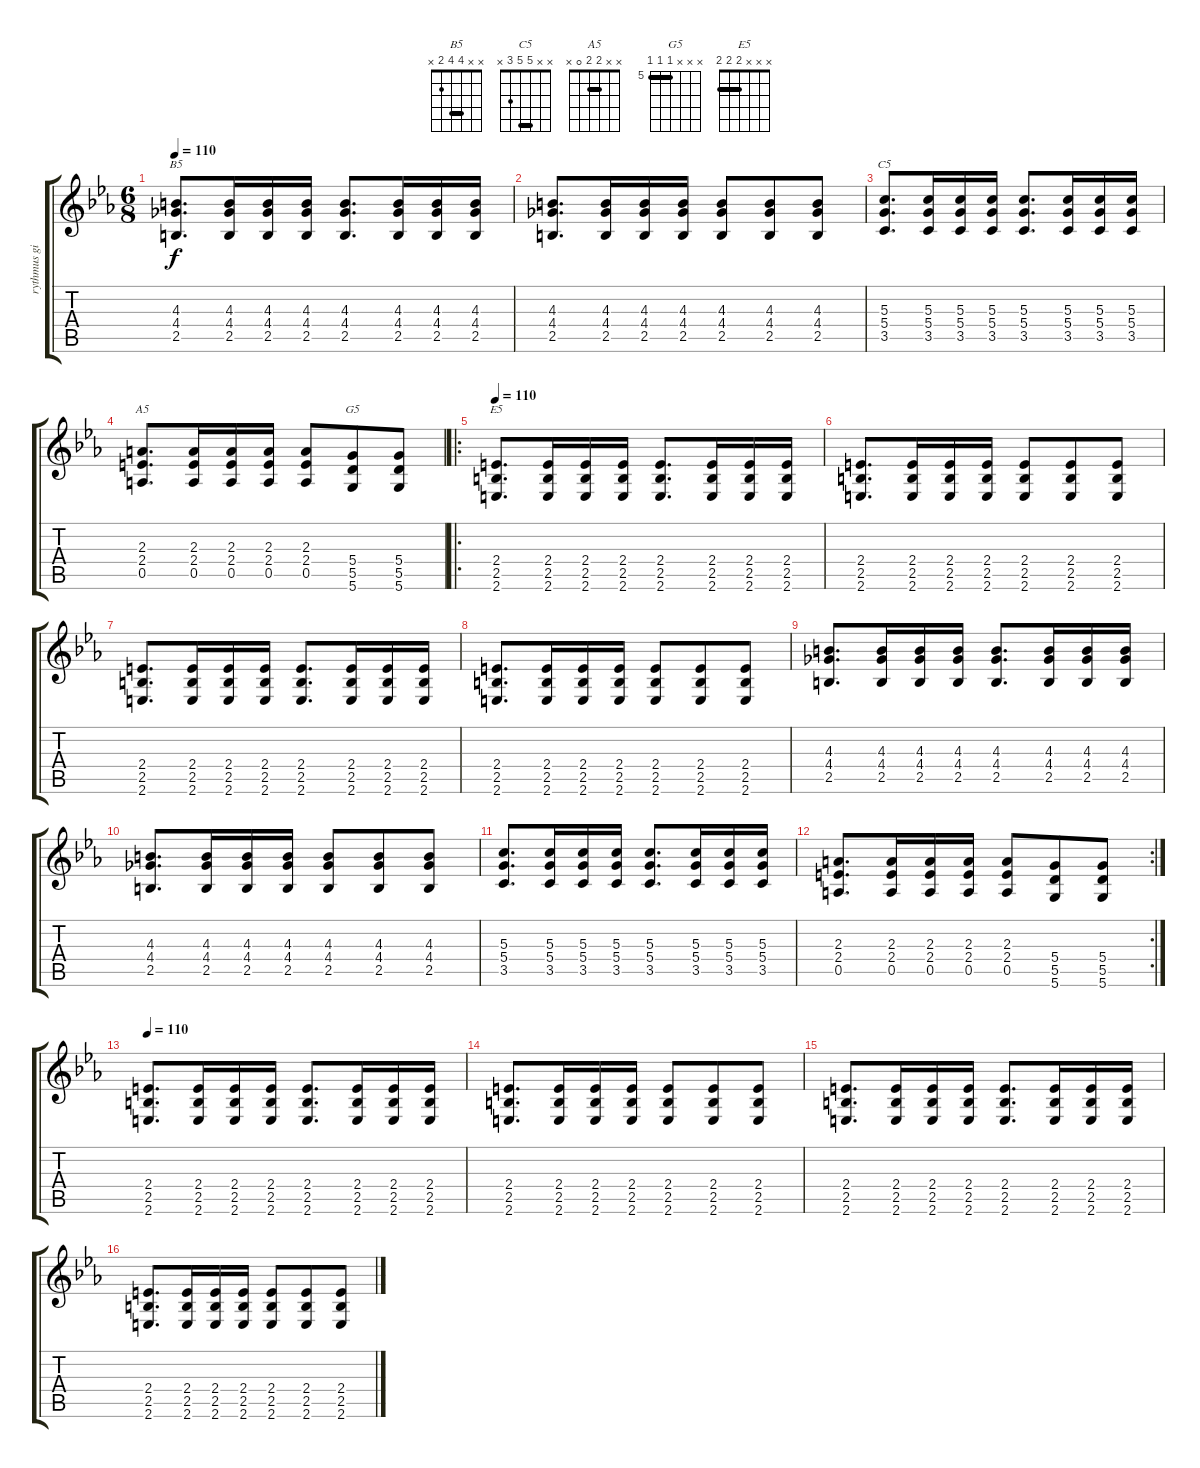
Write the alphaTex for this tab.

\track ("rythmus gitarre" "rythmus gi") {instrument overdrivenguitar}
\staff {score tabs}
\tuning (E4 B3 G3 D3 A2 D2) {hide}
\chord ("B5" x x 4 4 2 x) {barre 4}
\chord ("C5" x x 5 5 3 x) {barre 5}
\chord ("A5" x x 2 2 0 x) {barre 2}
\chord ("G5" x x x 5 5 5) {firstfret 5 barre 5}
\chord ("E5" x x x 2 2 2) {barre 2}
\ts (6 8)
\tempo 110
\clef g2
\ks cminor
(4.3 4.4 2.5).8{d ch "B5" dy f} (4.3 4.4 2.5).16 (4.3 4.4 2.5).16 (4.3 4.4 2.5).16 (4.3 4.4 2.5).8{d} (4.3 4.4 2.5).16 (4.3 4.4 2.5).16 (4.3 4.4 2.5).16 |
(4.3 4.4 2.5).8{d} (4.3 4.4 2.5).16 (4.3 4.4 2.5).16 (4.3 4.4 2.5).16 (4.3 4.4 2.5).8 (4.3 4.4 2.5).8 (4.3 4.4 2.5).8 |
(5.3 5.4 3.5).8{d ch "C5"} (5.3 5.4 3.5).16 (5.3 5.4 3.5).16 (5.3 5.4 3.5).16 (5.3 5.4 3.5).8{d} (5.3 5.4 3.5).16 (5.3 5.4 3.5).16 (5.3 5.4 3.5).16 |
\ks eb
(2.3 2.4 0.5).8{d ch "A5"} (2.3 2.4 0.5).16 (2.3 2.4 0.5).16 (2.3 2.4 0.5).16 (2.3 2.4 0.5).8 (5.4 5.5 5.6).8{ch "G5"} (5.4 5.5 5.6).8 |
\ro
\tempo 110
(2.4 2.5 2.6).8{d ch "E5"} (2.4 2.5 2.6).16 (2.4 2.5 2.6).16 (2.4 2.5 2.6).16 (2.4 2.5 2.6).8{d} (2.4 2.5 2.6).16 (2.4 2.5 2.6).16 (2.4 2.5 2.6).16 |
(2.4 2.5 2.6).8{d} (2.4 2.5 2.6).16 (2.4 2.5 2.6).16 (2.4 2.5 2.6).16 (2.4 2.5 2.6).8 (2.4 2.5 2.6).8 (2.4 2.5 2.6).8 |
(2.4 2.5 2.6).8{d} (2.4 2.5 2.6).16 (2.4 2.5 2.6).16 (2.4 2.5 2.6).16 (2.4 2.5 2.6).8{d} (2.4 2.5 2.6).16 (2.4 2.5 2.6).16 (2.4 2.5 2.6).16 |
(2.4 2.5 2.6).8{d} (2.4 2.5 2.6).16 (2.4 2.5 2.6).16 (2.4 2.5 2.6).16 (2.4 2.5 2.6).8 (2.4 2.5 2.6).8 (2.4 2.5 2.6).8 |
(4.3 4.4 2.5).8{d} (4.3 4.4 2.5).16 (4.3 4.4 2.5).16 (4.3 4.4 2.5).16 (4.3 4.4 2.5).8{d} (4.3 4.4 2.5).16 (4.3 4.4 2.5).16 (4.3 4.4 2.5).16 |
(4.3 4.4 2.5).8{d} (4.3 4.4 2.5).16 (4.3 4.4 2.5).16 (4.3 4.4 2.5).16 (4.3 4.4 2.5).8 (4.3 4.4 2.5).8 (4.3 4.4 2.5).8 |
(5.3 5.4 3.5).8{d} (5.3 5.4 3.5).16 (5.3 5.4 3.5).16 (5.3 5.4 3.5).16 (5.3 5.4 3.5).8{d} (5.3 5.4 3.5).16 (5.3 5.4 3.5).16 (5.3 5.4 3.5).16 |
\rc 2
(2.3 2.4 0.5).8{d} (2.3 2.4 0.5).16 (2.3 2.4 0.5).16 (2.3 2.4 0.5).16 (2.3 2.4 0.5).8 (5.4 5.5 5.6).8 (5.4 5.5 5.6).8 |
\tempo 110
(2.4 2.5 2.6).8{d} (2.4 2.5 2.6).16 (2.4 2.5 2.6).16 (2.4 2.5 2.6).16 (2.4 2.5 2.6).8{d} (2.4 2.5 2.6).16 (2.4 2.5 2.6).16 (2.4 2.5 2.6).16 |
(2.4 2.5 2.6).8{d} (2.4 2.5 2.6).16 (2.4 2.5 2.6).16 (2.4 2.5 2.6).16 (2.4 2.5 2.6).8 (2.4 2.5 2.6).8 (2.4 2.5 2.6).8 |
(2.4 2.5 2.6).8{d} (2.4 2.5 2.6).16 (2.4 2.5 2.6).16 (2.4 2.5 2.6).16 (2.4 2.5 2.6).8{d} (2.4 2.5 2.6).16 (2.4 2.5 2.6).16 (2.4 2.5 2.6).16 |
(2.4 2.5 2.6).8{d} (2.4 2.5 2.6).16 (2.4 2.5 2.6).16 (2.4 2.5 2.6).16 (2.4 2.5 2.6).8 (2.4 2.5 2.6).8 (2.4 2.5 2.6).8
